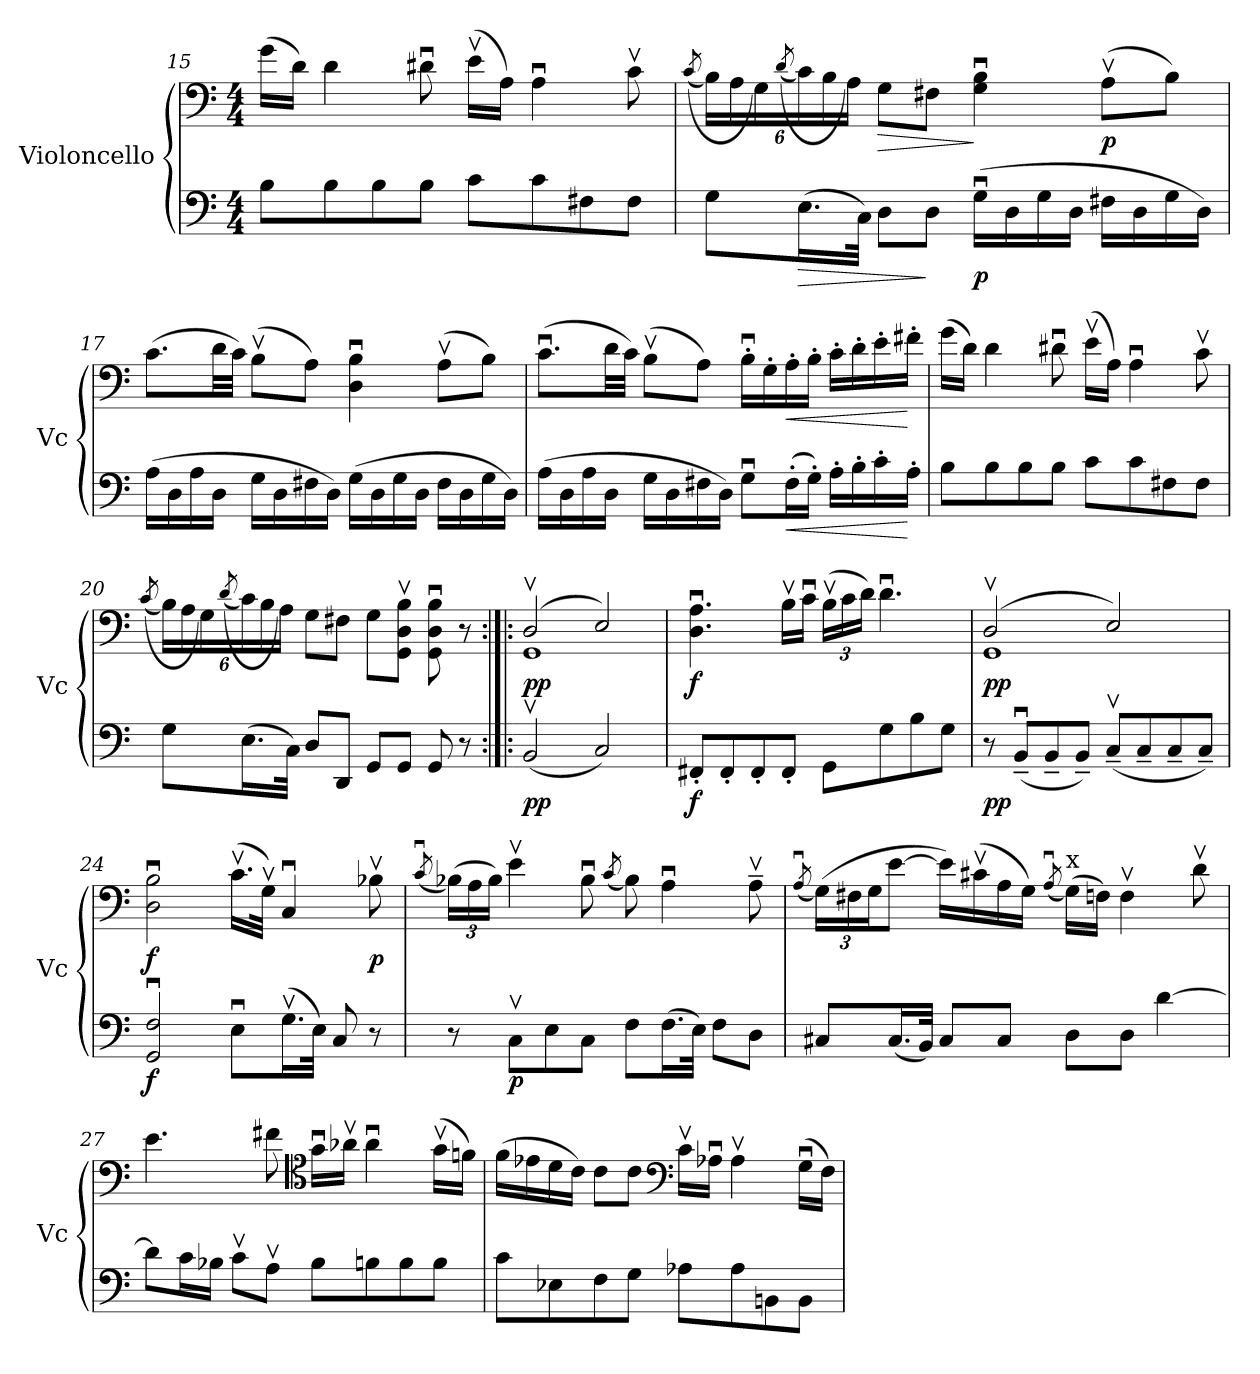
**kern	**dynam	**kern	**dynam
*part2	*part2	*part1	*part1
*staff2	*staff2	*staff1	*staff1
*I"Violoncello	*	*I"Violoncello	*
*I'Vc	*	*I'Vc	*
*clefF4	*	*clefF4	*
*k[]	*	*k[]	*
*M4/4	*	*M4/4	*
=15	=15	=15	=15
8B\L	.	(16g\LL	.
.	.	16d\JJ)	.
8B\	.	4d\	.
8B\	.	.	.
8B\J	.	8d#Xu\	.
8c\L	.	(16ev\LL	.
.	.	16A\JJ)	.
8c\	.	4Au\	.
8F#X\	.	.	.
8F#\J	.	8cv\	.
!!LO:LB:g=z
=16	=16	=16	=16
.	.	((>8qc/	.
*	*	*Xbrackettup	*
8G\L	.	24B\LL)	.
.	.	24A\	.
.	.	24G\)	.
.	.	((>8qd/	.
!	!LO:HP:b	!	!
(16.E\L	>	24c\)	.
.	.	24B\	.
.	.	24A\JJ)	.
32C\JJk)	.	.	.
!	!	!	!LO:HP:b
8D\L	.	8G\L	>
8D\J	]	8F#X\J	.
!	!LO:DY:b	!	!
(16Gu\LL	p	4G\u 4B\u	]
16D\	.	.	.
16G\	.	.	.
16D\JJ	.	.	.
!	!	!	!LO:DY:b
16F#X\LL	.	(8Av\L	p
16D\	.	.	.
16G\	.	8B\J)	.
16D\JJ)	.	.	.
=17	=17	=17	=17
(16A\LL	.	(8.c\L	.
16D\	.	.	.
16A\	.	.	.
16D\JJ	.	32d\LL	.
.	.	32c\JJJ)	.
16G\LL	.	(8Bv\L	.
16D\	.	.	.
16F#X\	.	8A\J)	.
16D\JJ)	.	.	.
(16G\LL	.	4D\u 4B\u	.
16D\	.	.	.
16G\	.	.	.
16D\JJ	.	.	.
16F#\LL	.	(8Av\L	.
16D\	.	.	.
16G\	.	8B\J)	.
16D\JJ)	.	.	.
!!LO:LB:g=z
=18	=18	=18	=18
(16A\LL	.	(8.cu\L	.
16D\	.	.	.
16A\	.	.	.
16D\JJ	.	32d\LL	.
.	.	32c\JJJ)	.
16G\LL	.	(8Bv\L	.
16D\	.	.	.
16F#X\	.	8A\J)	.
16D\JJ)	.	.	.
8Gu\L	.	16Bu'\LL	.
.	.	16G'\	.
!	!LO:HP:b	!	!LO:HP:b
(16F#'\L	<	16A'\	<
16G'\JJ)	.	16B'\JJ	.
16A'\LL	.	16c'\LL	.
16B'\	.	16d'\	.
16c'\	.	16e'\	.
16A'\JJ	[	16f#X'\JJ	[
=19	=19	=19	=19
8B\L	.	(16g\LL	.
.	.	16d\JJ)	.
8B\	.	4d\	.
8B\	.	.	.
8B\J	.	8d#Xu\	.
8c\L	.	(16ev\LL	.
.	.	16A\JJ)	.
8c\	.	4Au\	.
8F#X\	.	.	.
8F#\J	.	8cv\	.
=20	=20	=20	=20
.	.	((>8qc/	.
8G\L	.	24B\LL)	.
.	.	24A\	.
.	.	24G\)	.
.	.	((>8qd/	.
(16.E\L	.	24c\)	.
.	.	24B\	.
.	.	24A\JJ)	.
32C\JJk)	.	.	.
8D/L	.	8G\L	.
8DD/J	.	8F#X\J	.
8GG/L	.	8G\L	.
8GG/J	.	8GG\v 8D\v 8B\vJ	.
8GG/	.	8GG\u 8D\u 8B\u	.
8r	.	8r	.
!!LO:PB:g=z
=21:|!|:	=21:|!|:	=21:|!|:	=21:|!|:
*	*	*^	*
!	!LO:DY:b	!	!	!LO:DY:b
(2BBv/	pp	(2Dv/	1GG	pp
2C/)	.	2E/)	.	.
*	*	*v	*v	*
=22	=22	=22	=22
!	!LO:DY:b	!	!LO:DY:b
8FF#X'/L	f	4.D\u 4.A\u	f
8FF#'/	.	.	.
8FF#'/	.	.	.
8FF#'/J	.	16Bv\LL	.
.	.	16cu\JJ	.
8GG\L	.	(24Bv\LL	.
.	.	24c\	.
.	.	24d\JJ)	.
8G\	.	4.du\	.
8B\	.	.	.
8G\J	.	.	.
=23	=23	=23	=23
*	*	*^	*
!	!LO:DY:b	!	!	!LO:DY:b
8r	pp	(2Dv/	1GG	pp
(8BBu~/L	.	.	.	.
8BB~/	.	.	.	.
8BB~/J)	.	.	.	.
(8Cv~/L	.	2E/)	.	.
8C~/	.	.	.	.
8C~/	.	.	.	.
8C~/J)	.	.	.	.
*	*	*v	*v	*
!!LO:LB:g=z
=24	=24	=24	=24
!	!LO:DY:b	!	!LO:DY:b
2GG/u 2F/u	f	2D\u 2B\u	f
8Eu\L	.	(16.cv\LL	.
.	.	32Gv\JJk)	.
(16.Gv\L	.	4Cu/	.
32E\JJk)	.	.	.
8C/	.	.	.
!	!	!	!LO:DY:b
8r	.	8B-Xv\	p
=25	=25	=25	=25
.	.	(8qcu/	.
8r	.	(24B-X\LL)	.
.	.	24A\	.
.	.	24B-\JJ)	.
!	!LO:DY:b	!	!
8Cv\L	p	4ev\	.
8E\	.	.	.
8C\J	.	8B-u\	.
.	.	(8qc/	.
8F\L	.	8B-\)	.
(16.F\L	.	4Au\	.
32E\JJk)	.	.	.
8F\L	.	.	.
8D\J	.	8Av~\	.
!!LO:LB:g=z
=26	=26	=26	=26
.	.	(8qAu/	.
8C#X/L	.	(24G\LL)	.
.	.	24F#X\	.
.	.	24G\J	.
(16.C#/L	.	[8e\J	.
32BB/JJk)	.	.	.
8C#/L	.	16e\LL])	.
.	.	(16c#Xv\	.
8C#/J	.	16A\	.
.	.	16G\JJ)	.
.	.	(8qAu/	.
!	!	!LO:TX:a:t=x	!
8D\L	.	(16G\LL)	.
.	.	16Fn\JJ)	.
8D\J	.	4Fv\	.
[4d\	.	.	.
.	.	8dv\	.
=27	=27	=27	=27
8d\L]	.	4.e\	.
16c\L	.	.	.
16B-X\JJ	.	.	.
8cv\L	.	.	.
8Av\J	.	8f#X\	.
*	*	*clefC4	*
8B-\L	.	16gu\LL	.
.	.	16a-Xv\JJ	.
8Bn\	.	4a-u\	.
8B\	.	.	.
8B\J	.	(16gv\LL	.
.	.	16fn\JJ)	.
!!LO:LB:g=z
=28	=28	=28	=28
8c\L	.	(16f\LL	.
.	.	16e-X\	.
8E-X\	.	16d\	.
.	.	16c\JJ)	.
8F\	.	8c\L	.
8G\J	.	8c\J	.
*	*	*clefF4	*
8A-X\L	.	16cv\LL	.
.	.	16A-Xu\JJ	.
8A-\	.	4A-v\	.
8BBn\	.	.	.
8BB\J	.	(16Gu\LL	.
.	.	16F\JJ)	.
=	=	=	=
*-	*-	*-	*-
